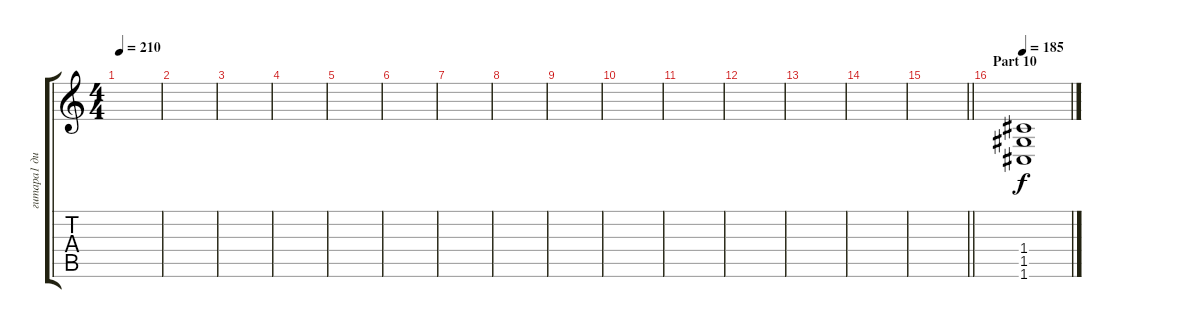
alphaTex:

\track ("гитара1 дист" "гитара1 ди") {instrument distortionguitar}
\staff {score tabs}
\tuning (D4 A3 F3 C3 G2 C2) {hide}
\ts (4 4)
\tempo 210
\clef g2
\ks c
|
|
|
|
|
|
|
|
|
|
|
|
|
|
\barLineRight lightlight
|
\section ("" "Part 10")
\tempo 185
(1.4 1.5 1.6).1
